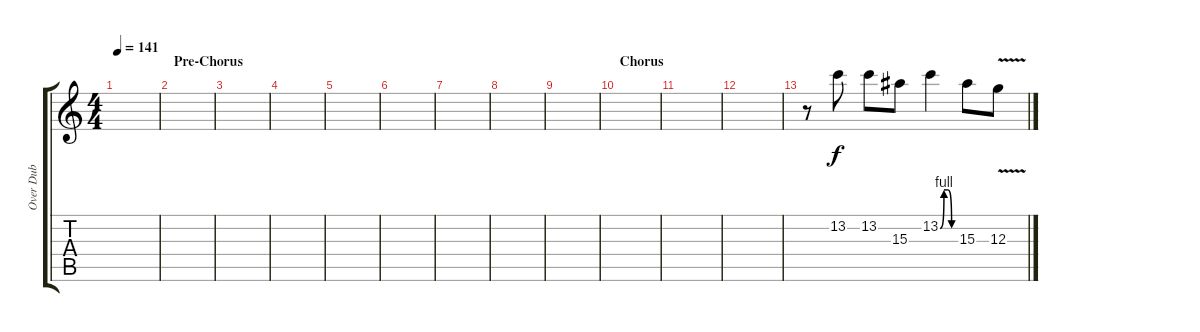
\track ("Over Dub" "Over Dub") {instrument distortionguitar}
\staff {score tabs}
\tuning (E4 B3 G3 D3 A2 E2) {hide}
\ts (4 4)
\tempo 141
\clef g2
\ks c
|
\section ("" "Pre-Chorus")
|
|
|
|
|
|
|
|
\section ("" "Chorus")
|
|
|
r.8 13.2.8{dy f} 13.2.8 15.3.8 13.2{be (custom 0 0 15 4 30 4 45 0 60 0)}.4 15.3.8 12.3{v}.8
